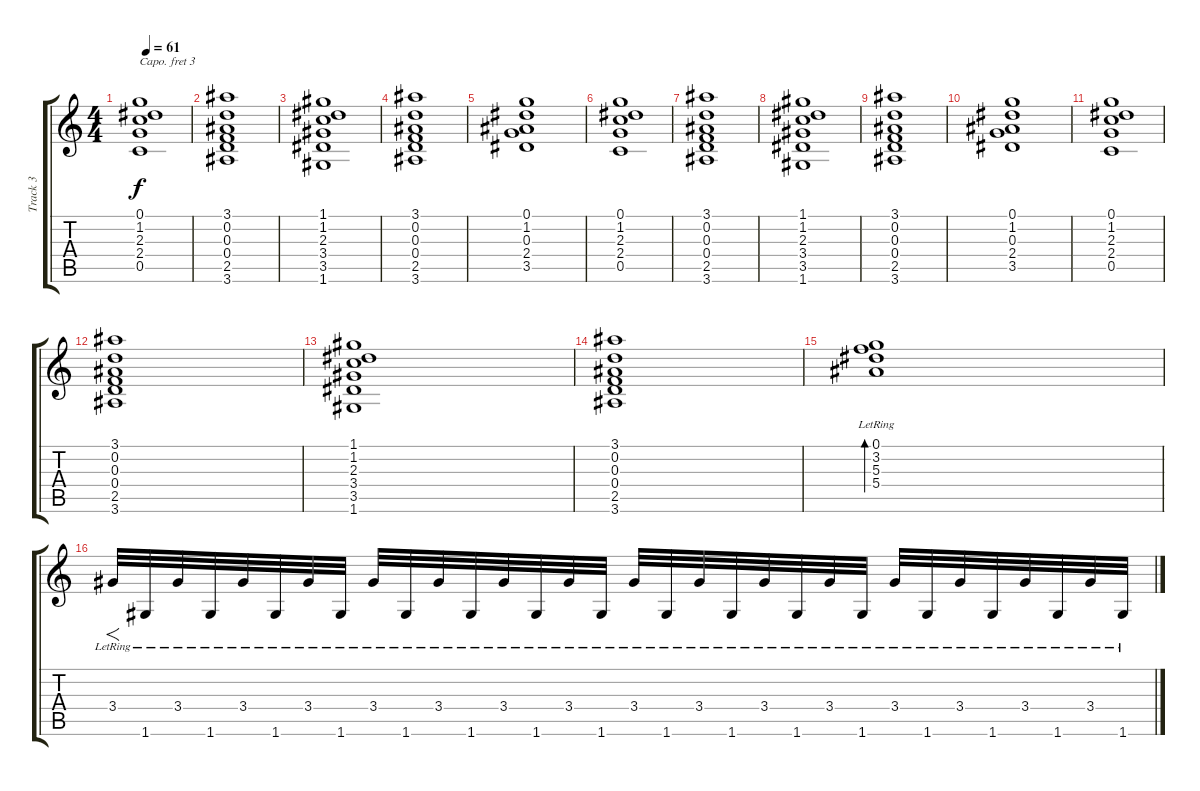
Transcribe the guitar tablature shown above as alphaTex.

\track ("Track 3" "Track 3") {instrument acousticguitarsteel}
\staff {score tabs}
\capo 3
\tuning (E4 B3 G3 D3 A2 E2) {hide}
\ts (4 4)
\tempo 61
\clef g2
\ks c
(0.1 1.2 2.3 2.4 0.5).1{dy f} |
(3.1 0.2 0.3 0.4 2.5 3.6).1 |
(1.1 1.2 2.3 3.4 3.5 1.6).1 |
(3.1 0.2 0.3 0.4 2.5 3.6).1 |
(0.1 1.2 0.3 2.4 3.5).1 |
(0.1 1.2 2.3 2.4 0.5).1 |
(3.1 0.2 0.3 0.4 2.5 3.6).1 |
(1.1 1.2 2.3 3.4 3.5 1.6).1 |
(3.1 0.2 0.3 0.4 2.5 3.6).1 |
(0.1 1.2 0.3 2.4 3.5).1 |
(0.1 1.2 2.3 2.4 0.5).1 |
(3.1 0.2 0.3 0.4 2.5 3.6).1 |
(1.1 1.2 2.3 3.4 3.5 1.6).1 |
(3.1 0.2 0.3 0.4 2.5 3.6).1 |
(0.1 3.2 5.3{lr} 5.4).1{bd 240 volume 13 instrument electricguitarjazz} |
3.4{lr}.32{f volume 0} 1.6{lr}.32 3.4{lr}.32{volume 10} 1.6{lr}.32 3.4{lr}.32 1.6{lr}.32 3.4{lr}.32 1.6{lr}.32 3.4{lr}.32 1.6{lr}.32 3.4{lr}.32 1.6{lr}.32 3.4{lr}.32 1.6{lr}.32 3.4{lr}.32 1.6{lr}.32 3.4{lr}.32 1.6{lr}.32 3.4{lr}.32 1.6{lr}.32 3.4{lr}.32 1.6{lr}.32 3.4{lr}.32 1.6{lr}.32 3.4{lr}.32 1.6{lr}.32 3.4{lr}.32 1.6{lr}.32 3.4{lr}.32 1.6{lr}.32 3.4{lr}.32 1.6{lr}.32
